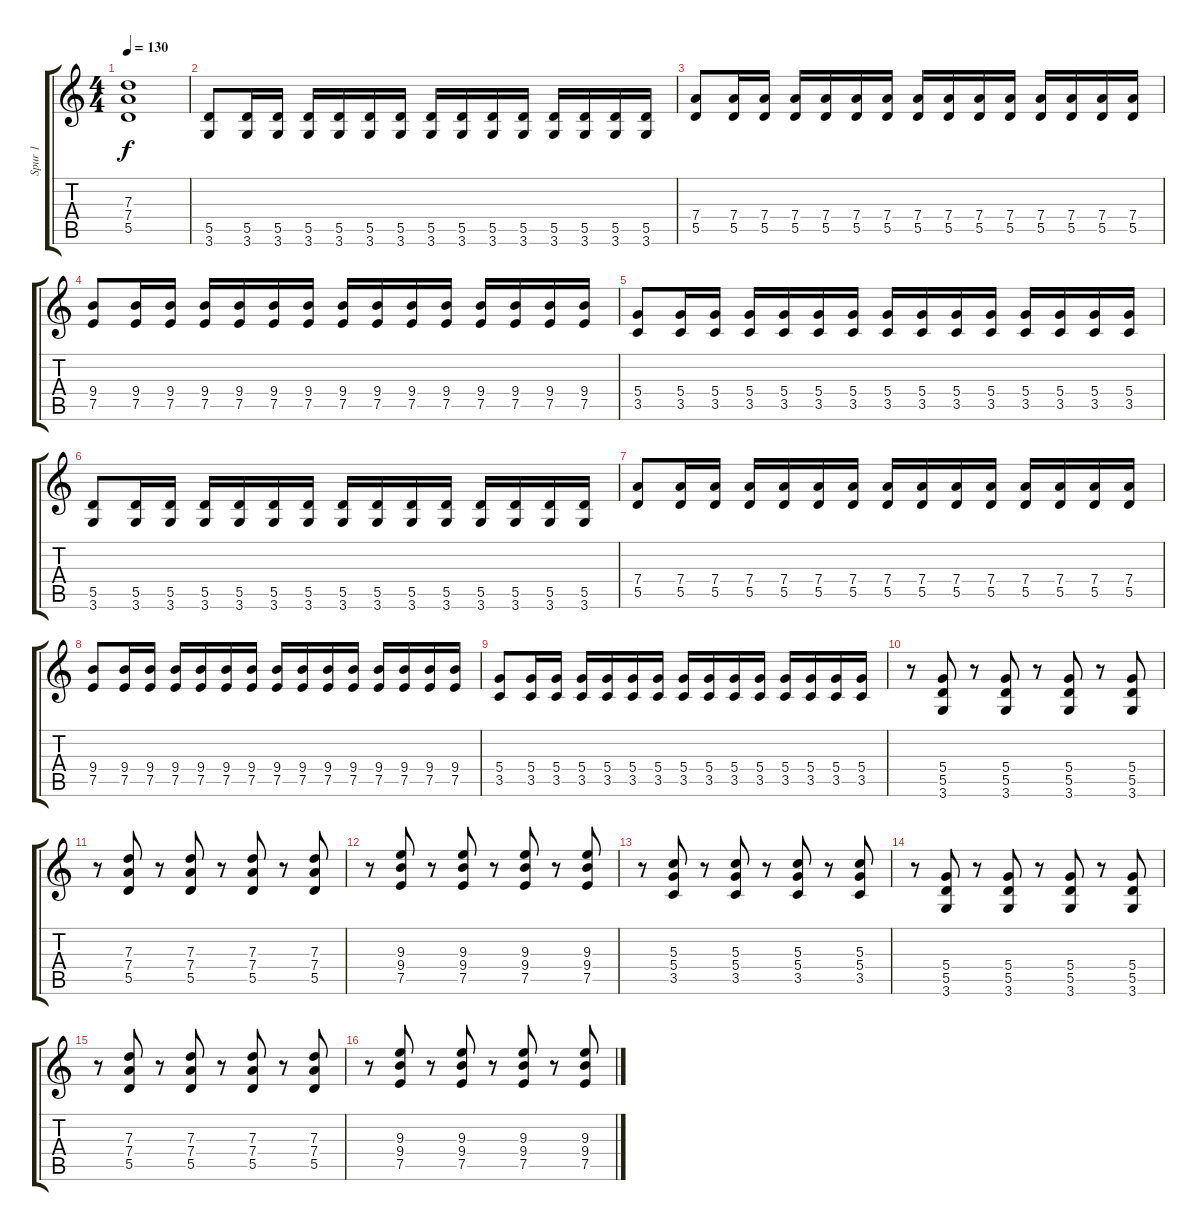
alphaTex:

\track ("Spur 1" "Spur 1") {instrument distortionguitar}
\staff {score tabs}
\tuning (E4 B3 G3 D3 A2 E2) {hide}
\ts (4 4)
\tempo 130
\clef g2
\ks c
(7.3 7.4 5.5).1{dy f} |
(5.5 3.6).8 (5.5 3.6).16 (5.5 3.6).16 (5.5 3.6).16 (5.5 3.6).16 (5.5 3.6).16 (5.5 3.6).16 (5.5 3.6).16 (5.5 3.6).16 (5.5 3.6).16 (5.5 3.6).16 (5.5 3.6).16 (5.5 3.6).16 (5.5 3.6).16 (5.5 3.6).16 |
(7.4 5.5).8 (7.4 5.5).16 (7.4 5.5).16 (7.4 5.5).16 (7.4 5.5).16 (7.4 5.5).16 (7.4 5.5).16 (7.4 5.5).16 (7.4 5.5).16 (7.4 5.5).16 (7.4 5.5).16 (7.4 5.5).16 (7.4 5.5).16 (7.4 5.5).16 (7.4 5.5).16 |
(9.4 7.5).8 (9.4 7.5).16 (9.4 7.5).16 (9.4 7.5).16 (9.4 7.5).16 (9.4 7.5).16 (9.4 7.5).16 (9.4 7.5).16 (9.4 7.5).16 (9.4 7.5).16 (9.4 7.5).16 (9.4 7.5).16 (9.4 7.5).16 (9.4 7.5).16 (9.4 7.5).16 |
(5.4 3.5).8 (5.4 3.5).16 (5.4 3.5).16 (5.4 3.5).16 (5.4 3.5).16 (5.4 3.5).16 (5.4 3.5).16 (5.4 3.5).16 (5.4 3.5).16 (5.4 3.5).16 (5.4 3.5).16 (5.4 3.5).16 (5.4 3.5).16 (5.4 3.5).16 (5.4 3.5).16 |
(5.5 3.6).8 (5.5 3.6).16 (5.5 3.6).16 (5.5 3.6).16 (5.5 3.6).16 (5.5 3.6).16 (5.5 3.6).16 (5.5 3.6).16 (5.5 3.6).16 (5.5 3.6).16 (5.5 3.6).16 (5.5 3.6).16 (5.5 3.6).16 (5.5 3.6).16 (5.5 3.6).16 |
(7.4 5.5).8 (7.4 5.5).16 (7.4 5.5).16 (7.4 5.5).16 (7.4 5.5).16 (7.4 5.5).16 (7.4 5.5).16 (7.4 5.5).16 (7.4 5.5).16 (7.4 5.5).16 (7.4 5.5).16 (7.4 5.5).16 (7.4 5.5).16 (7.4 5.5).16 (7.4 5.5).16 |
(9.4 7.5).8 (9.4 7.5).16 (9.4 7.5).16 (9.4 7.5).16 (9.4 7.5).16 (9.4 7.5).16 (9.4 7.5).16 (9.4 7.5).16 (9.4 7.5).16 (9.4 7.5).16 (9.4 7.5).16 (9.4 7.5).16 (9.4 7.5).16 (9.4 7.5).16 (9.4 7.5).16 |
(5.4 3.5).8 (5.4 3.5).16 (5.4 3.5).16 (5.4 3.5).16 (5.4 3.5).16 (5.4 3.5).16 (5.4 3.5).16 (5.4 3.5).16 (5.4 3.5).16 (5.4 3.5).16 (5.4 3.5).16 (5.4 3.5).16 (5.4 3.5).16 (5.4 3.5).16 (5.4 3.5).16 |
r.8 (5.4 5.5 3.6).8 r.8 (5.4 5.5 3.6).8 r.8 (5.4 5.5 3.6).8 r.8 (5.4 5.5 3.6).8 |
r.8 (7.3 7.4 5.5).8 r.8 (7.3 7.4 5.5).8 r.8 (7.3 7.4 5.5).8 r.8 (7.3 7.4 5.5).8 |
r.8 (9.3 9.4 7.5).8 r.8 (9.3 9.4 7.5).8 r.8 (9.3 9.4 7.5).8 r.8 (9.3 9.4 7.5).8 |
r.8 (5.3 5.4 3.5).8 r.8 (5.3 5.4 3.5).8 r.8 (5.3 5.4 3.5).8 r.8 (5.3 5.4 3.5).8 |
r.8 (5.4 5.5 3.6).8 r.8 (5.4 5.5 3.6).8 r.8 (5.4 5.5 3.6).8 r.8 (5.4 5.5 3.6).8 |
r.8 (7.3 7.4 5.5).8 r.8 (7.3 7.4 5.5).8 r.8 (7.3 7.4 5.5).8 r.8 (7.3 7.4 5.5).8 |
r.8 (9.3 9.4 7.5).8 r.8 (9.3 9.4 7.5).8 r.8 (9.3 9.4 7.5).8 r.8 (9.3 9.4 7.5).8
